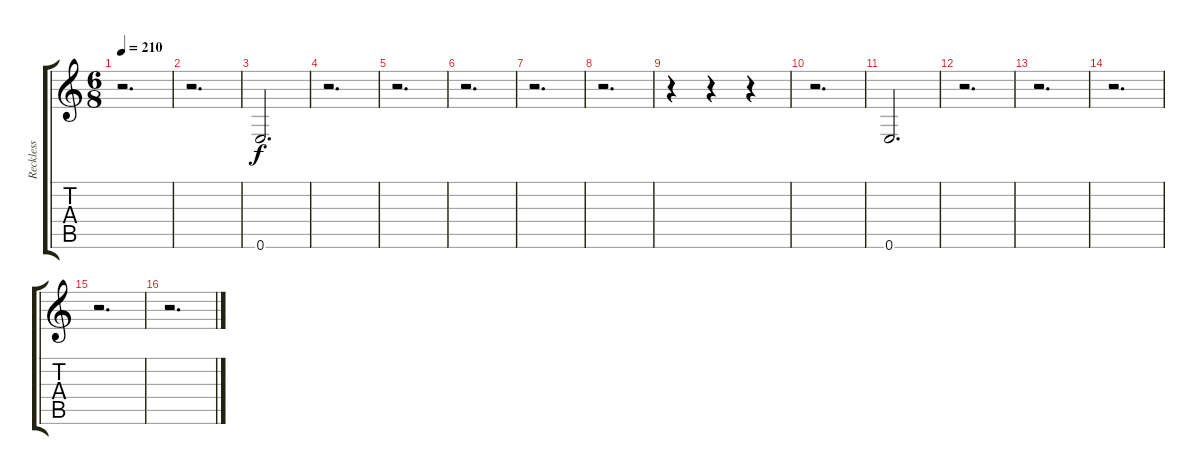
\track ("Reckless" "Reckless") {instrument electricbassfinger}
\staff {score tabs}
\tuning (E4 B3 G3 D3 A2 E2) {hide}
\ts (6 8)
\tempo 210
\clef g2
\ks c
r.2{d dy f} |
r.2{d} |
0.6.2{d} |
r.2{d} |
r.2{d} |
r.2{d} |
r.2{d} |
r.2{d} |
r.4 r.4 r.4 |
r.2{d} |
0.6.2{d} |
r.2{d} |
r.2{d} |
r.2{d} |
r.2{d} |
r.2{d}
